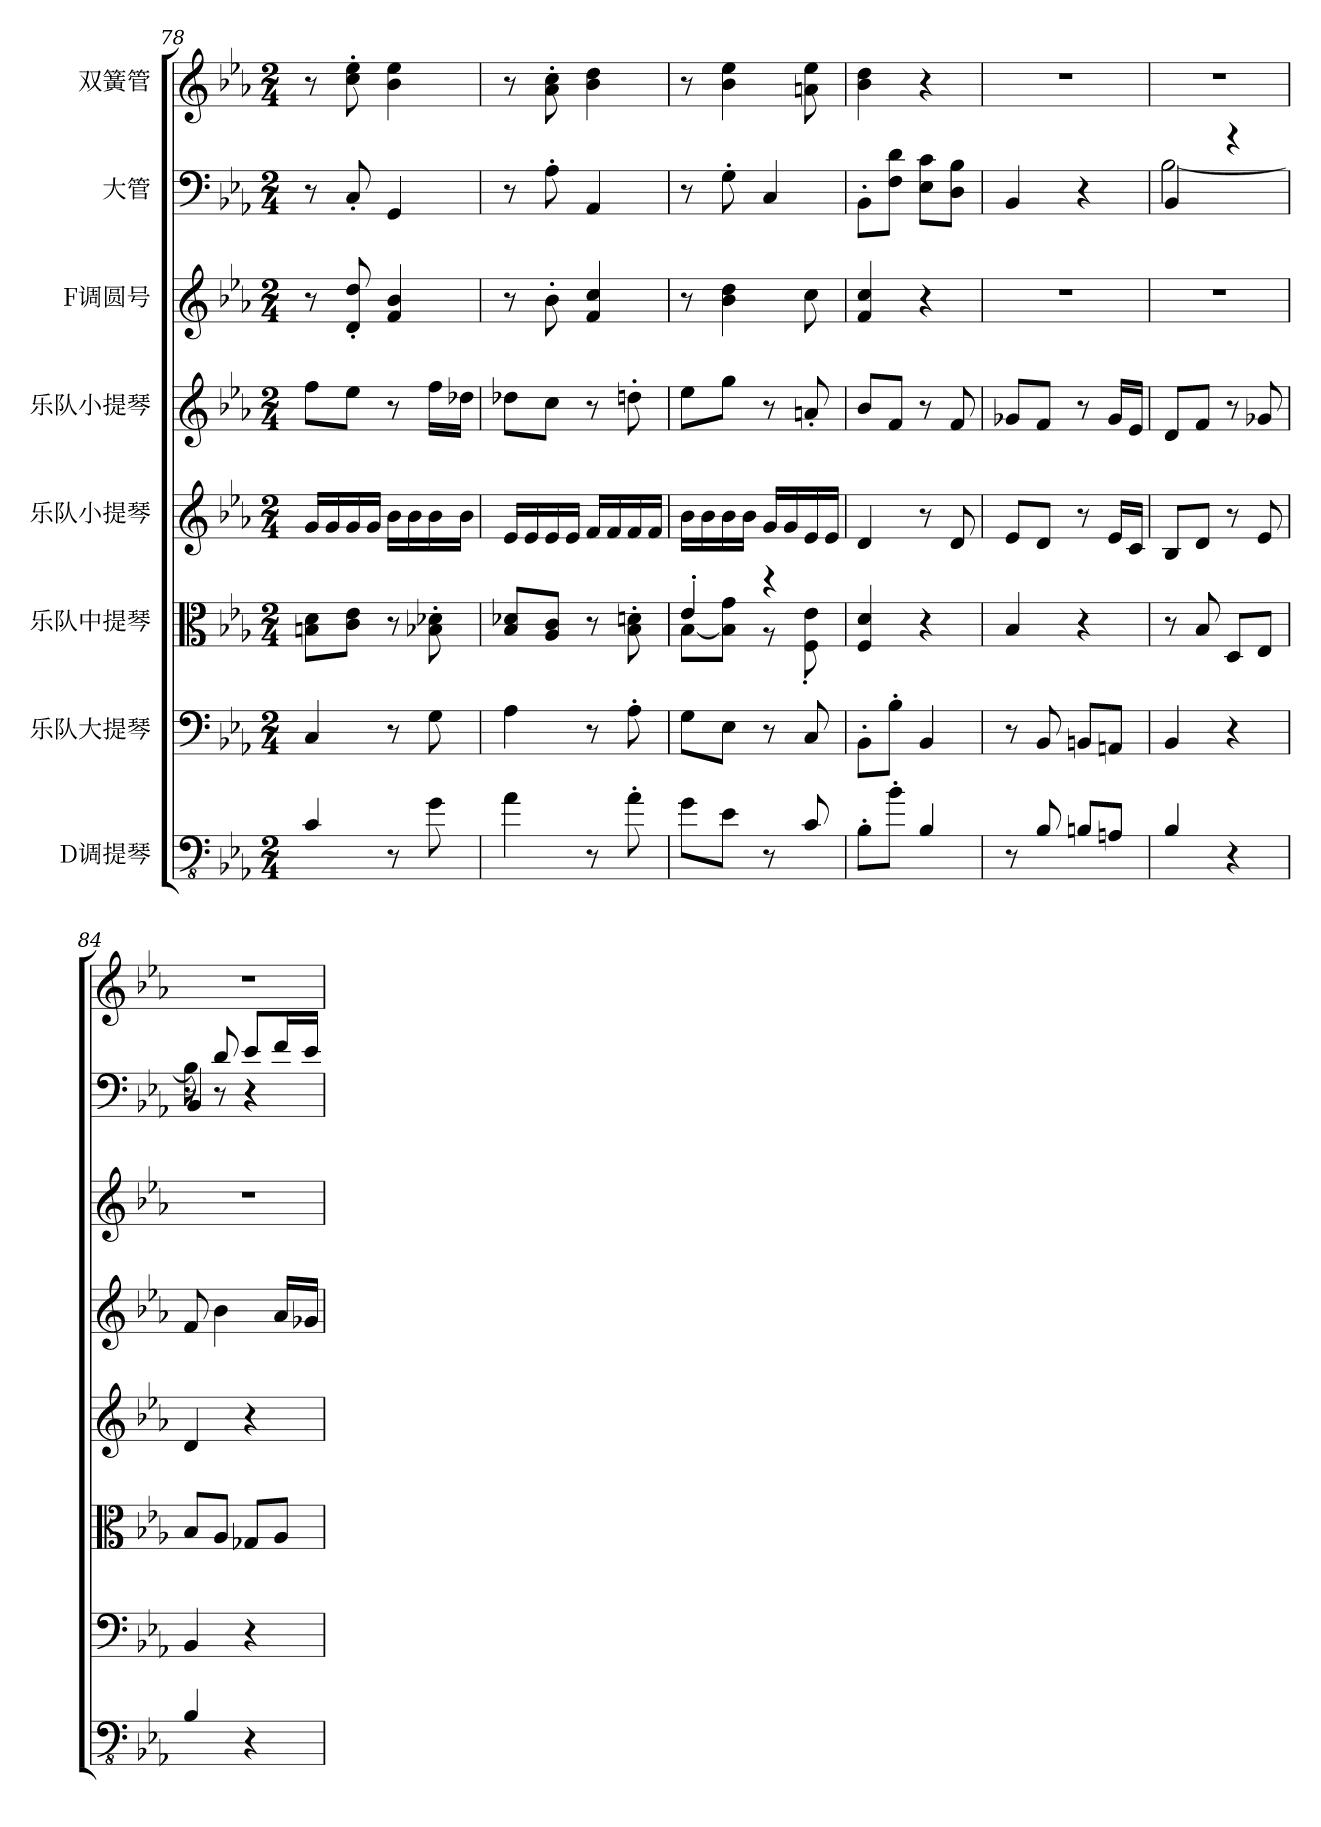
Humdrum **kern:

**kern	**kern	**kern	**kern	**kern	**kern	**kern	**kern
*part8	*part7	*part6	*part5	*part4	*part3	*part2	*part1
*staff8	*staff7	*staff6	*staff5	*staff4	*staff3	*staff2	*staff1
*I"D调提琴	*I"乐队大提琴	*I"乐队中提琴	*I"乐队小提琴	*I"乐队小提琴	*I"F调圆号	*I"大管	*I"双簧管
*clefFv4	*clefF4	*clefC3	*clefG2	*clefG2	*clefG2	*clefF4	*clefG2
*ITrd7c12	*	*	*	*	*ITrd4c7	*	*
*k[b-e-a-]	*k[b-e-a-]	*k[b-e-a-]	*k[b-e-a-]	*k[b-e-a-]	*k[b-e-a-d-]	*k[b-e-a-]	*k[b-e-a-]
*M2/4	*M2/4	*M2/4	*M2/4	*M2/4	*M2/4	*M2/4	*M2/4
=78	=78	=78	=78	=78	=78	=78	=78
4CC/	4C/	8Bn\ 8d\L	16g/LL	8ff\L	8r	8r	8r
.	.	.	16g/	.	.	.	.
.	.	8c\ 8e-\J	16g/	8ee-\J	8G/' 8g/'	8C'/	8cc\' 8ee-\'
.	.	.	16g/JJ	.	.	.	.
8r	8r	8r	16b-\LL	8r	4B-/ 4e-/	4GG/	4b-\ 4ee-\
.	.	.	16b-\	.	.	.	.
8GG\	8G\	8B-X\' 8d-X\'	16b-\	16ff\LL	.	.	.
.	.	.	16b-\JJ	16dd-X\JJ	.	.	.
!!LO:PB:g=z
=79	=79	=79	=79	=79	=79	=79	=79
4AA-\	4A-\	8B-/ 8d-X/L	16e-/LL	8dd-X\L	8r	8r	8r
.	.	.	16e-/	.	.	.	.
.	.	8A-/ 8c/J	16e-/	8cc\J	8e-'\	8A-'\	8a-\' 8cc\'
.	.	.	16e-/JJ	.	.	.	.
8r	8r	8r	16f/LL	8r	4B-/ 4f/	4AA-/	4b-\ 4dd\
.	.	.	16f/	.	.	.	.
8AA-'\	8A-'\	8B-\' 8dn\'	16f/	8ddn'\	.	.	.
.	.	.	16f/JJ	.	.	.	.
=80	=80	=80	=80	=80	=80	=80	=80
*	*	*^	*	*	*	*	*
8GG\L	8G\L	4e-'/	[8B-\L	16b-\LL	8ee-\L	8r	8r	8r
.	.	.	.	16b-\	.	.	.	.
8EE-\J	8E-\J	.	8B-\] 8g\J	16b-\	8gg\J	4e-\ 4g\	8G'\	4b-\ 4ee-\
.	.	.	.	16b-\JJ	.	.	.	.
8r	8r	4r	8r	16g/LL	8r	.	4C/	.
.	.	.	.	16g/	.	.	.	.
8CC/	8C/	.	8F\' 8e-\'	16e-/	8an'/	8f\	.	8an\ 8ee-\
.	.	.	.	16e-/JJ	.	.	.	.
*	*	*v	*v	*	*	*	*	*
=81	=81	=81	=81	=81	=81	=81	=81
8BBB-'\L	8BB-'\L	4F/ 4d/	4d/	8b-/L	4B-/ 4f/	8BB-'\L	4b-\ 4dd\
8BB-'\J	8B-'\J	.	.	8f/J	.	8F\ 8d\J	.
4BBB-/	4BB-/	4r	8r	8r	4r	8E-\ 8c\L	4r
.	.	.	8d/	8f/	.	8D\ 8B-\J	.
=82	=82	=82	=82	=82	=82	=82	=82
8r	8r	4B-/	8e-/L	8g-X/L	2r	4BB-/	2r
8BBB-/	8BB-/	.	8d/J	8f/J	.	.	.
8BBBn/L	8BBn/L	4r	8r	8r	.	4r	.
8AAAn/J	8AAn/J	.	16e-/LL	16g-/LL	.	.	.
.	.	.	16c/JJ	16e-/JJ	.	.	.
=83	=83	=83	=83	=83	=83	=83	=83
*	*	*	*	*	*	*^	*
4BBB-/	4BB-/	8r	8B-/L	8d/L	2r	4BB-/	[2B-\	2r
.	.	8B-/	8d/J	8f/J	.	.	.	.
4r	4r	8D/L	8r	8r	.	4r	.	.
.	.	8E-/J	8e-/	8g-X/	.	.	.	.
!!LO:PB:g=z
=84	=84	=84	=84	=84	=84	=84	=84	=84
*	*	*	*	*	*	*	*^	*
4BBB-/	4BB-/	8B-/L	4d/	8f/	2r	8r	8B-\]	4BB-/	2r
.	.	8A-/J	.	4b-\	.	8d/	8r	.	.
4r	4r	8G-X/L	4r	.	.	8e-/L	4r	4r	.
.	.	8A-/J	.	16a-/LL	.	16f/L	.	.	.
.	.	.	.	16g-X/JJ	.	16e-/JJ	.	.	.
*	*	*	*	*	*	*v	*v	*v	*
=	=	=	=	=	=	=	=
*-	*-	*-	*-	*-	*-	*-	*-
